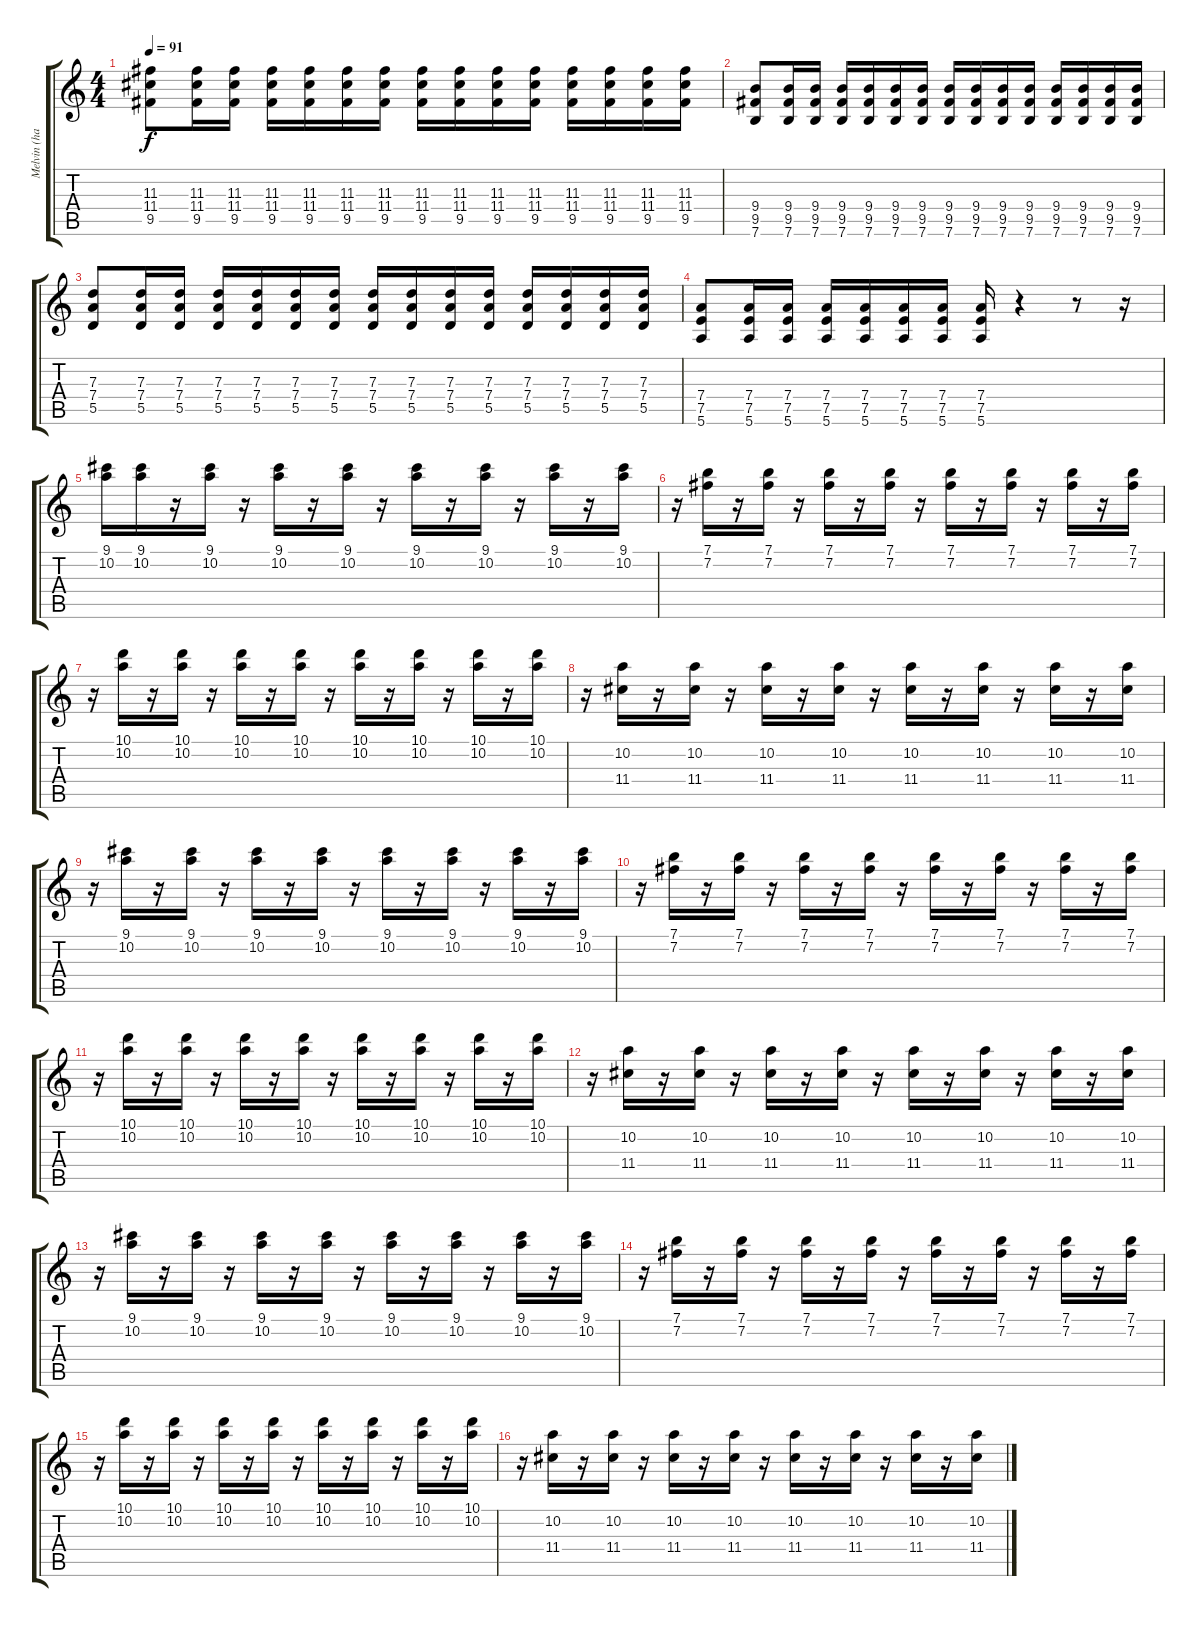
\track ("Melvin (hard rocker)" "Melvin (ha") {instrument electricguitarclean}
\staff {score tabs}
\tuning (E4 B3 G3 D3 A2 E2) {hide}
\ts (4 4)
\tempo 91
\clef g2
\ks c
(11.3 11.4 9.5).8{dy f} (11.3 11.4 9.5).16 (11.3 11.4 9.5).16 (11.3 11.4 9.5).16 (11.3 11.4 9.5).16 (11.3 11.4 9.5).16 (11.3 11.4 9.5).16 (11.3 11.4 9.5).16 (11.3 11.4 9.5).16 (11.3 11.4 9.5).16 (11.3 11.4 9.5).16 (11.3 11.4 9.5).16 (11.3 11.4 9.5).16 (11.3 11.4 9.5).16 (11.3 11.4 9.5).16 |
(9.4 9.5 7.6).8 (9.4 9.5 7.6).16 (9.4 9.5 7.6).16 (9.4 9.5 7.6).16 (9.4 9.5 7.6).16 (9.4 9.5 7.6).16 (9.4 9.5 7.6).16 (9.4 9.5 7.6).16 (9.4 9.5 7.6).16 (9.4 9.5 7.6).16 (9.4 9.5 7.6).16 (9.4 9.5 7.6).16 (9.4 9.5 7.6).16 (9.4 9.5 7.6).16 (9.4 9.5 7.6).16 |
(7.3 7.4 5.5).8 (7.3 7.4 5.5).16 (7.3 7.4 5.5).16 (7.3 7.4 5.5).16 (7.3 7.4 5.5).16 (7.3 7.4 5.5).16 (7.3 7.4 5.5).16 (7.3 7.4 5.5).16 (7.3 7.4 5.5).16 (7.3 7.4 5.5).16 (7.3 7.4 5.5).16 (7.3 7.4 5.5).16 (7.3 7.4 5.5).16 (7.3 7.4 5.5).16 (7.3 7.4 5.5).16 |
(7.4 7.5 5.6).8 (7.4 7.5 5.6).16 (7.4 7.5 5.6).16 (7.4 7.5 5.6).16 (7.4 7.5 5.6).16 (7.4 7.5 5.6).16 (7.4 7.5 5.6).16 (7.4 7.5 5.6).16 r.4 r.8 r.16 |
(9.1 10.2).16{volume 9} (9.1 10.2).16 r.16 (9.1 10.2).16 r.16 (9.1 10.2).16 r.16 (9.1 10.2).16 r.16 (9.1 10.2).16 r.16 (9.1 10.2).16 r.16 (9.1 10.2).16 r.16 (9.1 10.2).16 |
r.16 (7.1 7.2).16 r.16 (7.1 7.2).16 r.16 (7.1 7.2).16 r.16 (7.1 7.2).16 r.16 (7.1 7.2).16 r.16 (7.1 7.2).16 r.16 (7.1 7.2).16 r.16 (7.1 7.2).16 |
r.16 (10.1 10.2).16 r.16 (10.1 10.2).16 r.16 (10.1 10.2).16 r.16 (10.1 10.2).16 r.16 (10.1 10.2).16 r.16 (10.1 10.2).16 r.16 (10.1 10.2).16 r.16 (10.1 10.2).16 |
r.16 (10.2 11.4).16 r.16 (10.2 11.4).16 r.16 (10.2 11.4).16 r.16 (10.2 11.4).16 r.16 (10.2 11.4).16 r.16 (10.2 11.4).16 r.16 (10.2 11.4).16 r.16 (10.2 11.4).16 |
r.16 (9.1 10.2).16 r.16 (9.1 10.2).16 r.16 (9.1 10.2).16 r.16 (9.1 10.2).16 r.16 (9.1 10.2).16 r.16 (9.1 10.2).16 r.16 (9.1 10.2).16 r.16 (9.1 10.2).16 |
r.16 (7.1 7.2).16 r.16 (7.1 7.2).16 r.16 (7.1 7.2).16 r.16 (7.1 7.2).16 r.16 (7.1 7.2).16 r.16 (7.1 7.2).16 r.16 (7.1 7.2).16 r.16 (7.1 7.2).16 |
r.16 (10.1 10.2).16 r.16 (10.1 10.2).16 r.16 (10.1 10.2).16 r.16 (10.1 10.2).16 r.16 (10.1 10.2).16 r.16 (10.1 10.2).16 r.16 (10.1 10.2).16 r.16 (10.1 10.2).16 |
r.16 (10.2 11.4).16 r.16 (10.2 11.4).16 r.16 (10.2 11.4).16 r.16 (10.2 11.4).16 r.16 (10.2 11.4).16 r.16 (10.2 11.4).16 r.16 (10.2 11.4).16 r.16 (10.2 11.4).16 |
r.16 (9.1 10.2).16 r.16 (9.1 10.2).16 r.16 (9.1 10.2).16 r.16 (9.1 10.2).16 r.16 (9.1 10.2).16 r.16 (9.1 10.2).16 r.16 (9.1 10.2).16 r.16 (9.1 10.2).16 |
r.16 (7.1 7.2).16 r.16 (7.1 7.2).16 r.16 (7.1 7.2).16 r.16 (7.1 7.2).16 r.16 (7.1 7.2).16 r.16 (7.1 7.2).16 r.16 (7.1 7.2).16 r.16 (7.1 7.2).16 |
r.16 (10.1 10.2).16 r.16 (10.1 10.2).16 r.16 (10.1 10.2).16 r.16 (10.1 10.2).16 r.16 (10.1 10.2).16 r.16 (10.1 10.2).16 r.16 (10.1 10.2).16 r.16 (10.1 10.2).16 |
r.16 (10.2 11.4).16 r.16 (10.2 11.4).16 r.16 (10.2 11.4).16 r.16 (10.2 11.4).16 r.16 (10.2 11.4).16 r.16 (10.2 11.4).16 r.16 (10.2 11.4).16 r.16 (10.2 11.4).16
